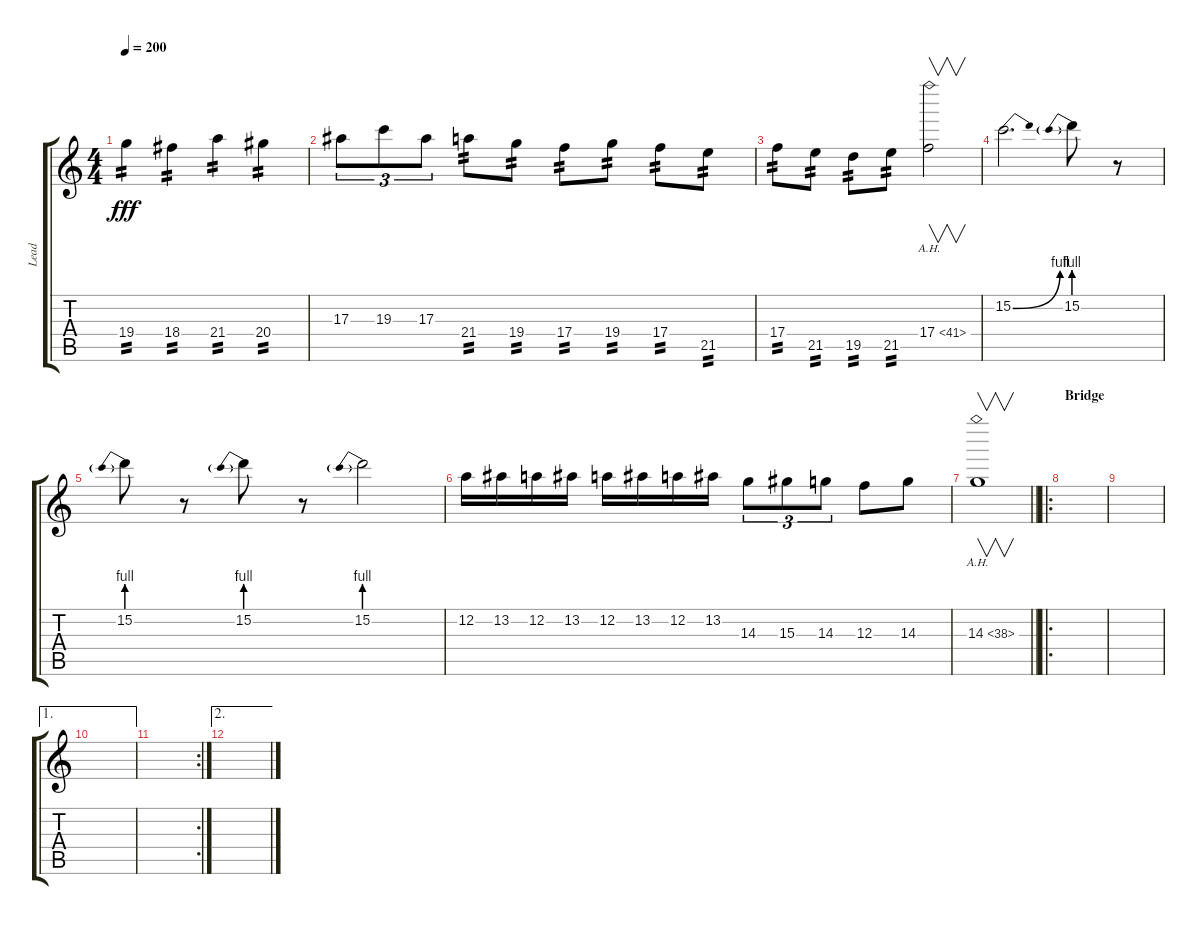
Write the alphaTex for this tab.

\track ("Lead" "Lead") {instrument distortionguitar}
\staff {score tabs}
\tuning (D4 A3 F3 C3 G2 D2) {hide}
\ts (4 4)
\tempo 200
\clef g2
\ks c
19.4.4{tp 2 dy fff} 18.4.4{tp 2} 21.4.4{tp 2} 20.4.4{tp 2} |
17.3.8{tu (3 2)} 19.3.8{tu (3 2)} 17.3.8{tu (3 2)} 21.4.8{tp 2} 19.4.8{tp 2} 17.4.8{tp 2} 19.4.8{tp 2} 17.4.8{tp 2} 21.5.8{tp 2} |
17.4.8{tp 2} 21.5.8{tp 2} 19.5.8{tp 2} 21.5.8{tp 2} 17.4{ah 24}.2{v} |
15.2{be (bend 0 0 60 4)}.2{d} 15.2{be (prebend 0 4 60 4)}.8 r.8 |
15.2{be (prebend 0 4 60 4)}.8 r.8 15.2{be (prebend 0 4 60 4)}.8 r.8 15.2{be (prebend 0 4 60 4)}.2 |
12.2.16 13.2.16 12.2.16 13.2.16 12.2.16 13.2.16 12.2.16 13.2.16 14.3.8{tu (3 2)} 15.3.8{tu (3 2)} 14.3.8{tu (3 2)} 12.3.8 14.3.8 |
\barLineRight lightlight
14.3{ah 24}.1{v} |
\ro
\section ("" "Bridge")
|
|
\ae 1
|
\rc 2
|
\ae 2
